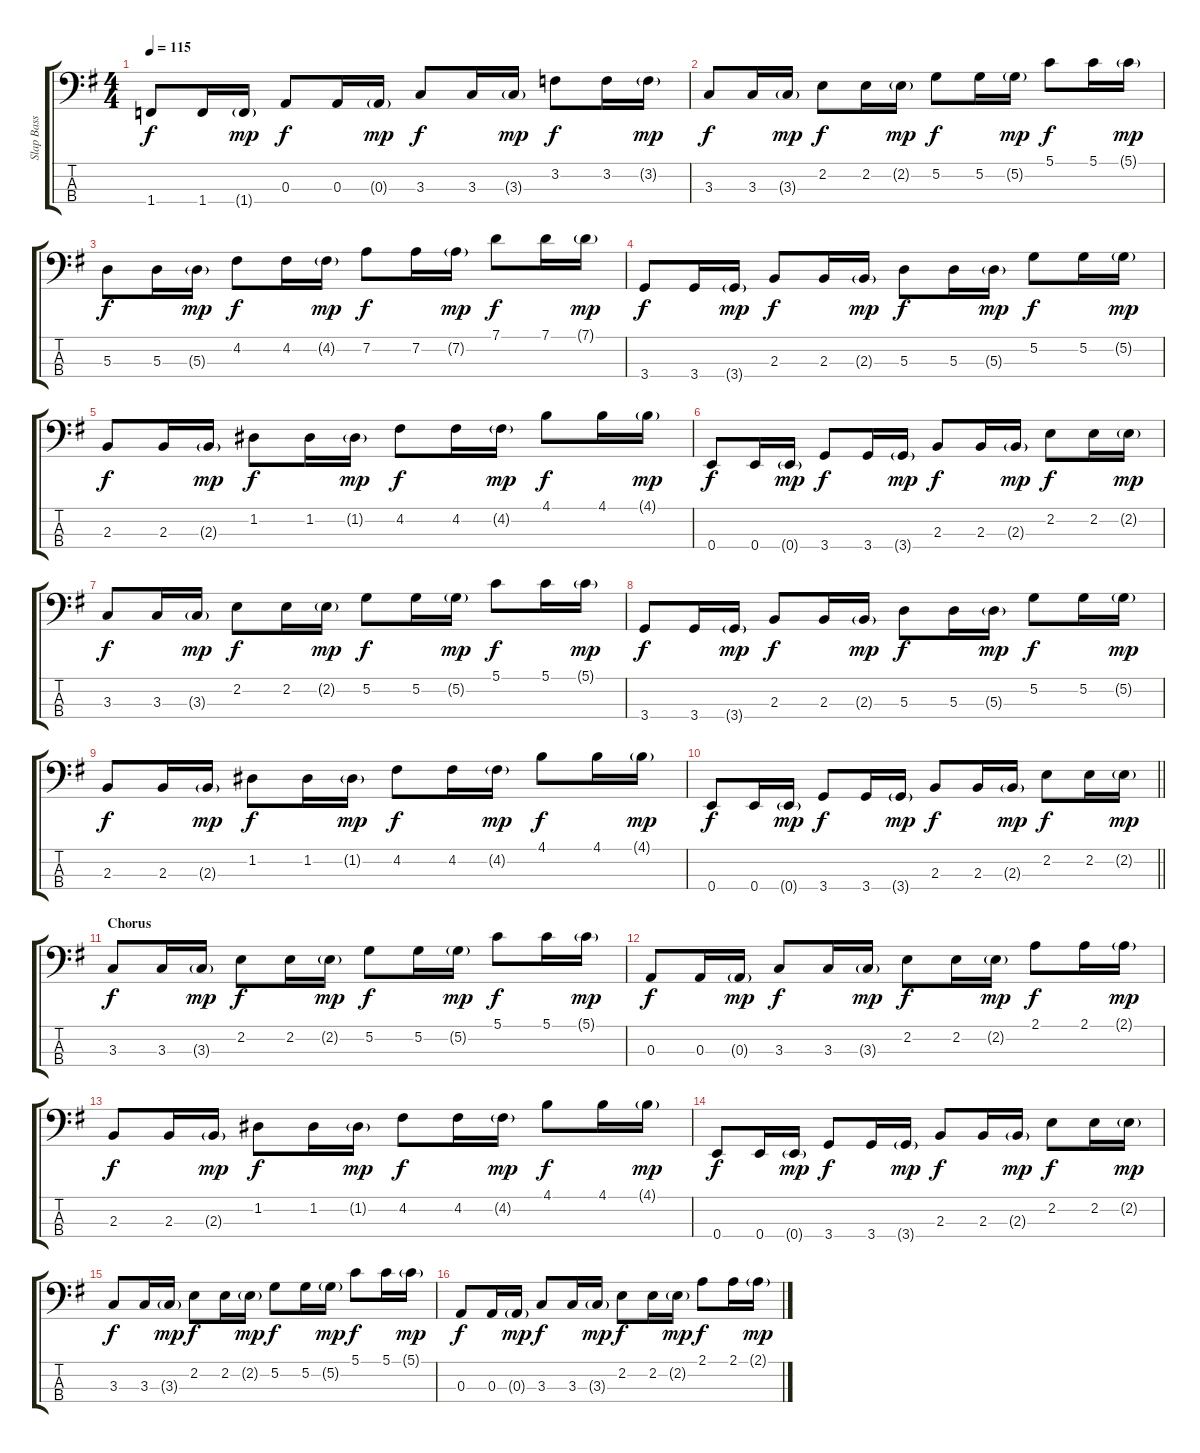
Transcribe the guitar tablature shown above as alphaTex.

\track ("Slap Bass       " "Slap Bass ") {instrument slapbass1}
\staff {score tabs}
\tuning (G2 D2 A1 E1) {hide}
\ts (4 4)
\tempo 115
\clef f4
\ks g
1.4.8{dy f} 1.4.16 1.4{g}.16{dy mp} 0.3.8{dy f} 0.3.16 0.3{g}.16{dy mp} 3.3.8{dy f} 3.3.16 3.3{g}.16{dy mp} 3.2.8{dy f} 3.2.16 3.2{g}.16{dy mp} |
3.3.8{dy f} 3.3.16 3.3{g}.16{dy mp} 2.2.8{dy f} 2.2.16 2.2{g}.16{dy mp} 5.2.8{dy f} 5.2.16 5.2{g}.16{dy mp} 5.1.8{dy f} 5.1.16 5.1{g}.16{dy mp} |
5.3.8{dy f} 5.3.16 5.3{g}.16{dy mp} 4.2.8{dy f} 4.2.16 4.2{g}.16{dy mp} 7.2.8{dy f} 7.2.16 7.2{g}.16{dy mp} 7.1.8{dy f} 7.1.16 7.1{g}.16{dy mp} |
3.4.8{dy f} 3.4.16 3.4{g}.16{dy mp} 2.3.8{dy f} 2.3.16 2.3{g}.16{dy mp} 5.3.8{dy f} 5.3.16 5.3{g}.16{dy mp} 5.2.8{dy f} 5.2.16 5.2{g}.16{dy mp} |
2.3.8{dy f} 2.3.16 2.3{g}.16{dy mp} 1.2.8{dy f} 1.2.16 1.2{g}.16{dy mp} 4.2.8{dy f} 4.2.16 4.2{g}.16{dy mp} 4.1.8{dy f} 4.1.16 4.1{g}.16{dy mp} |
0.4.8{dy f} 0.4.16 0.4{g}.16{dy mp} 3.4.8{dy f} 3.4.16 3.4{g}.16{dy mp} 2.3.8{dy f} 2.3.16 2.3{g}.16{dy mp} 2.2.8{dy f} 2.2.16 2.2{g}.16{dy mp} |
3.3.8{dy f} 3.3.16 3.3{g}.16{dy mp} 2.2.8{dy f} 2.2.16 2.2{g}.16{dy mp} 5.2.8{dy f} 5.2.16 5.2{g}.16{dy mp} 5.1.8{dy f} 5.1.16 5.1{g}.16{dy mp} |
3.4.8{dy f} 3.4.16 3.4{g}.16{dy mp} 2.3.8{dy f} 2.3.16 2.3{g}.16{dy mp} 5.3.8{dy f} 5.3.16 5.3{g}.16{dy mp} 5.2.8{dy f} 5.2.16 5.2{g}.16{dy mp} |
2.3.8{dy f} 2.3.16 2.3{g}.16{dy mp} 1.2.8{dy f} 1.2.16 1.2{g}.16{dy mp} 4.2.8{dy f} 4.2.16 4.2{g}.16{dy mp} 4.1.8{dy f} 4.1.16 4.1{g}.16{dy mp} |
\barLineRight lightlight
0.4.8{dy f} 0.4.16 0.4{g}.16{dy mp} 3.4.8{dy f} 3.4.16 3.4{g}.16{dy mp} 2.3.8{dy f} 2.3.16 2.3{g}.16{dy mp} 2.2.8{dy f} 2.2.16 2.2{g}.16{dy mp} |
\section ("" "Chorus")
3.3.8{dy f} 3.3.16 3.3{g}.16{dy mp} 2.2.8{dy f} 2.2.16 2.2{g}.16{dy mp} 5.2.8{dy f} 5.2.16 5.2{g}.16{dy mp} 5.1.8{dy f} 5.1.16 5.1{g}.16{dy mp} |
0.3.8{dy f} 0.3.16 0.3{g}.16{dy mp} 3.3.8{dy f} 3.3.16 3.3{g}.16{dy mp} 2.2.8{dy f} 2.2.16 2.2{g}.16{dy mp} 2.1.8{dy f} 2.1.16 2.1{g}.16{dy mp} |
2.3.8{dy f} 2.3.16 2.3{g}.16{dy mp} 1.2.8{dy f} 1.2.16 1.2{g}.16{dy mp} 4.2.8{dy f} 4.2.16 4.2{g}.16{dy mp} 4.1.8{dy f} 4.1.16 4.1{g}.16{dy mp} |
0.4.8{dy f} 0.4.16 0.4{g}.16{dy mp} 3.4.8{dy f} 3.4.16 3.4{g}.16{dy mp} 2.3.8{dy f} 2.3.16 2.3{g}.16{dy mp} 2.2.8{dy f} 2.2.16 2.2{g}.16{dy mp} |
3.3.8{dy f} 3.3.16 3.3{g}.16{dy mp} 2.2.8{dy f} 2.2.16 2.2{g}.16{dy mp} 5.2.8{dy f} 5.2.16 5.2{g}.16{dy mp} 5.1.8{dy f} 5.1.16 5.1{g}.16{dy mp} |
0.3.8{dy f} 0.3.16 0.3{g}.16{dy mp} 3.3.8{dy f} 3.3.16 3.3{g}.16{dy mp} 2.2.8{dy f} 2.2.16 2.2{g}.16{dy mp} 2.1.8{dy f} 2.1.16 2.1{g}.16{dy mp}
